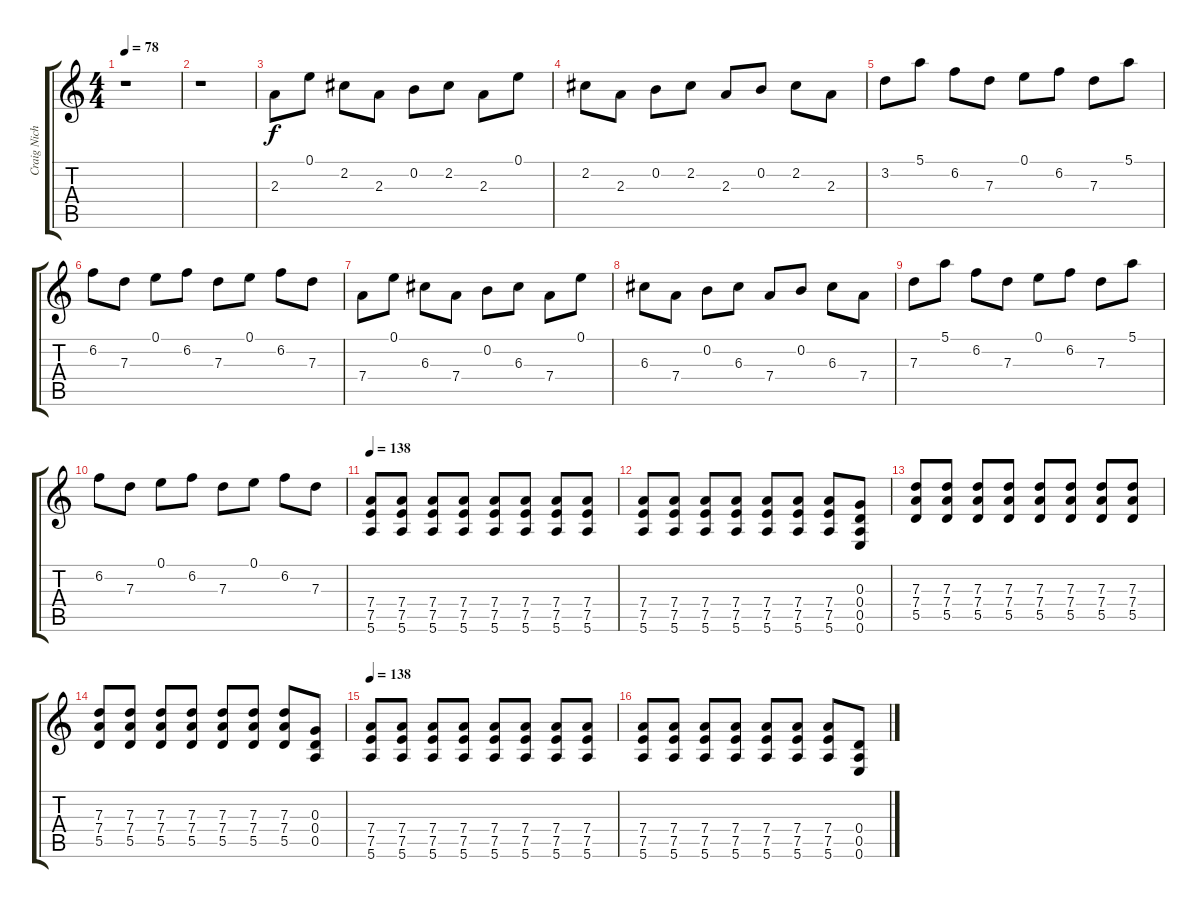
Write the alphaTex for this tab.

\track ("Craig Nichols" "Craig Nich") {instrument distortionguitar}
\staff {score tabs}
\tuning (E4 B3 G3 D3 A2 E2) {hide}
\ts (4 4)
\tempo 78
\clef g2
\ks c
r.1{dy f instrument distortionguitar} |
r.1 |
2.3.8 0.1.8 2.2.8 2.3.8 0.2.8 2.2.8 2.3.8 0.1.8 |
2.2.8 2.3.8 0.2.8 2.2.8 2.3.8 0.2.8 2.2.8 2.3.8 |
3.2.8 5.1.8 6.2.8 7.3.8 0.1.8 6.2.8 7.3.8 5.1.8 |
6.2.8 7.3.8 0.1.8 6.2.8 7.3.8 0.1.8 6.2.8 7.3.8 |
7.4.8 0.1.8 6.3.8 7.4.8 0.2.8 6.3.8 7.4.8 0.1.8 |
6.3.8 7.4.8 0.2.8 6.3.8 7.4.8 0.2.8 6.3.8 7.4.8 |
7.3.8 5.1.8 6.2.8 7.3.8 0.1.8 6.2.8 7.3.8 5.1.8 |
6.2.8 7.3.8 0.1.8 6.2.8 7.3.8 0.1.8 6.2.8 7.3.8 |
\tempo 138
(7.4 7.5 5.6).8 (7.4 7.5 5.6).8 (7.4 7.5 5.6).8 (7.4 7.5 5.6).8 (7.4 7.5 5.6).8 (7.4 7.5 5.6).8 (7.4 7.5 5.6).8 (7.4 7.5 5.6).8 |
(7.4 7.5 5.6).8 (7.4 7.5 5.6).8 (7.4 7.5 5.6).8 (7.4 7.5 5.6).8 (7.4 7.5 5.6).8 (7.4 7.5 5.6).8 (7.4 7.5 5.6).8 (0.3 0.4 0.5 0.6).8 |
(7.3 7.4 5.5).8 (7.3 7.4 5.5).8 (7.3 7.4 5.5).8 (7.3 7.4 5.5).8 (7.3 7.4 5.5).8 (7.3 7.4 5.5).8 (7.3 7.4 5.5).8 (7.3 7.4 5.5).8 |
(7.3 7.4 5.5).8 (7.3 7.4 5.5).8 (7.3 7.4 5.5).8 (7.3 7.4 5.5).8 (7.3 7.4 5.5).8 (7.3 7.4 5.5).8 (7.3 7.4 5.5).8 (0.3 0.4 0.5).8 |
\tempo 138
(7.4 7.5 5.6).8 (7.4 7.5 5.6).8 (7.4 7.5 5.6).8 (7.4 7.5 5.6).8 (7.4 7.5 5.6).8 (7.4 7.5 5.6).8 (7.4 7.5 5.6).8 (7.4 7.5 5.6).8 |
(7.4 7.5 5.6).8 (7.4 7.5 5.6).8 (7.4 7.5 5.6).8 (7.4 7.5 5.6).8 (7.4 7.5 5.6).8 (7.4 7.5 5.6).8 (7.4 7.5 5.6).8 (0.4 0.5 0.6).8
